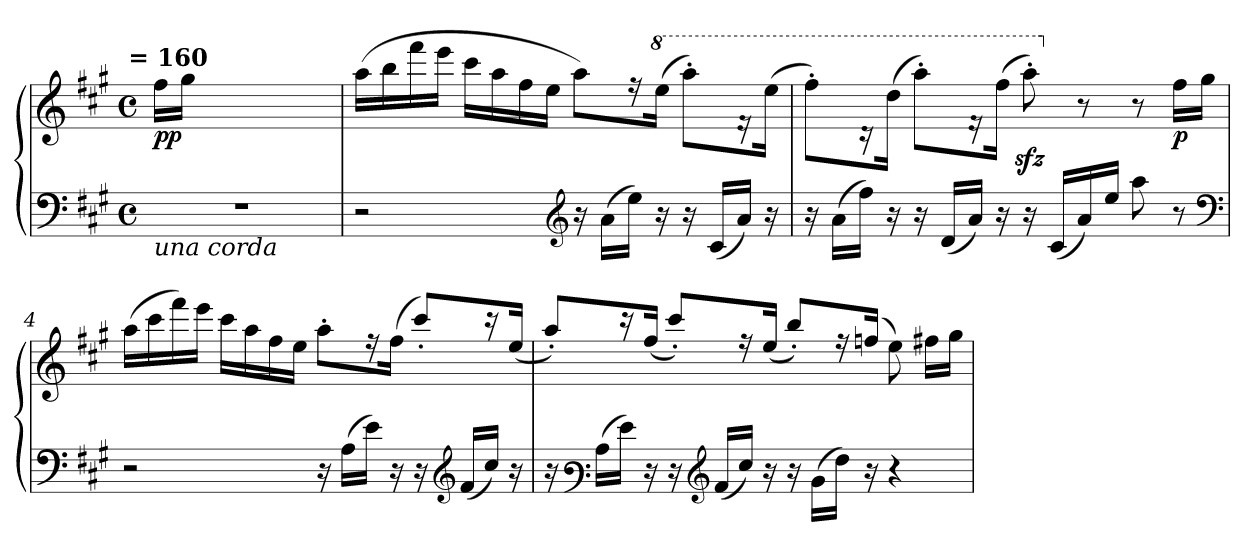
**kern	**kern	**dynam
*part1	*part1	*part1
*staff2	*staff1	*staff1/2
*clefF4	*clefG2	*
*k[f#c#g#]	*k[f#c#g#]	*
!!LO:TX:omd:t= = 160
*M4/4	*M4/4	*
*met(c)	*met(c)	*
*MM160	*MM160	*
=1	=1	=1
!LO:TX:b:i:t=una corda	!	!
!	!	!LO:DY:b
1r	16ff#\LL	pp
.	16gg#\JJ	.
.	2..ryy	.
=2	=2	=2
2r	(>16aa\LL	.
.	16bb\	.
.	16fff#\	.
.	16eee\JJ	.
.	16ccc#\LL	.
.	16aa\	.
.	16ff#\	.
.	16ee\JJ	.
*clefG2	*	*
16r	8aa\L)	.
(>16a\LL	.	.
16ee\JJ)	16rff	.
*	*8va	*
16r	(>16eee\Jk	.
16r	8aaa'\L)	.
(<16c#/LL	.	.
16a/JJ)	16rff	.
16r	(>16eee\Jk	.
=3	=3	=3
16r	8fff#'\L)	.
(>16a\LL	.	.
16ff#\JJ)	16rdd	.
16r	(>16ddd\Jk	.
16r	8aaa'\L)	.
(<16d/LL	.	.
16a/JJ)	16rff	.
16r	(>16fff#\Jk	.
16r	8aaazz<'\)	.
(<16c#/LL	.	.
*	*X8va	*
16a/)	8r	.
16ee/JJ	.	.
8aa\	8r	.
!	!	!LO:DY:b
8r	16ff#\LL	p
.	16gg#\JJ	.
*clefF4	*	*
!!LO:LB:g=z
=4	=4	=4
2r	(>16aa\LL	.
.	16ccc#\	.
.	16fff#\)	.
.	16eee\JJ	.
.	16ccc#\LL	.
.	16aa\	.
.	16ff#\	.
.	16ee\JJ	.
16r	8aa'\L	.
(>16A\LL	.	.
16e\JJ)	16rff	.
16r	(>16ff#\Jk	.
16r	8ccc#'/L)	.
*clefG2	*	*
(<16f#/LL	.	.
16cc#/JJ)	16rccc	.
16r	(<16ee/Jk	.
=5	=5	=5
16r	8aa'/L)	.
*clefF3	*	*
(>16c#\LL	.	.
16g#\JJ)	16rccc	.
16r	(<16ff#/Jk	.
16r	8ccc#'/L)	.
*clefG2	*	*
(<16f#/LL	.	.
16cc#/JJ)	16rff	.
16r	(<16ee/Jk	.
16r	8bb'/L)	.
(>16g#\LL	.	.
16dd\JJ)	16r	.
16r	(>16ffn/Jk	.
4r	8ee\)	.
.	16ff#X\LL	.
.	16gg#\JJ	.
=	=	=
*-	*-	*-
